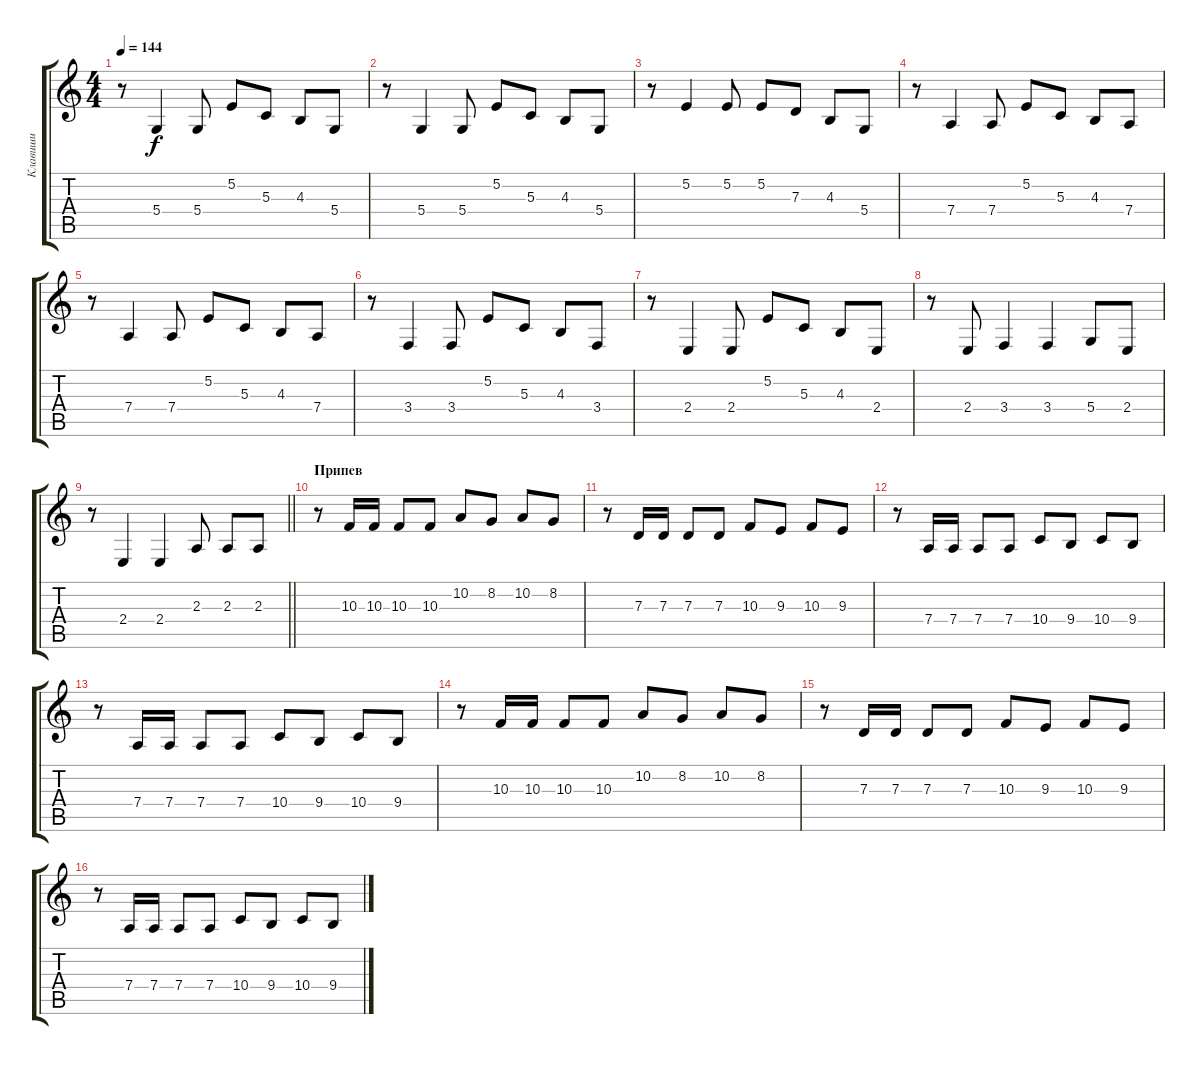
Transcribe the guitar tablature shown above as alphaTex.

\track ("Клавиши" "Клавиши") {instrument vibraphone}
\staff {score tabs}
\tuning (E4 B3 G3 D3 A2 E2) {hide}
\ts (4 4)
\tempo 144
\clef g2
\ks c
r.8{dy f} 5.4.4 5.4.8 5.2.8 5.3.8 4.3.8 5.4.8 |
r.8 5.4.4 5.4.8 5.2.8 5.3.8 4.3.8 5.4.8 |
r.8 5.2.4 5.2.8 5.2.8 7.3.8 4.3.8 5.4.8 |
r.8 7.4.4 7.4.8 5.2.8 5.3.8 4.3.8 7.4.8 |
r.8 7.4.4 7.4.8 5.2.8 5.3.8 4.3.8 7.4.8 |
r.8 3.4.4 3.4.8 5.2.8 5.3.8 4.3.8 3.4.8 |
r.8 2.4.4 2.4.8 5.2.8 5.3.8 4.3.8 2.4.8 |
r.8 2.4.8 3.4.4 3.4.4 5.4.8 2.4.8 |
\barLineRight lightlight
r.8 2.4.4 2.4.4 2.3.8 2.3.8 2.3.8 |
\section ("" "Припев")
r.8 10.3.16 10.3.16 10.3.8 10.3.8 10.2.8 8.2.8 10.2.8 8.2.8 |
r.8 7.3.16 7.3.16 7.3.8 7.3.8 10.3.8 9.3.8 10.3.8 9.3.8 |
r.8 7.4.16 7.4.16 7.4.8 7.4.8 10.4.8 9.4.8 10.4.8 9.4.8 |
r.8 7.4.16 7.4.16 7.4.8 7.4.8 10.4.8 9.4.8 10.4.8 9.4.8 |
r.8 10.3.16 10.3.16 10.3.8 10.3.8 10.2.8 8.2.8 10.2.8 8.2.8 |
r.8 7.3.16 7.3.16 7.3.8 7.3.8 10.3.8 9.3.8 10.3.8 9.3.8 |
r.8 7.4.16 7.4.16 7.4.8 7.4.8 10.4.8 9.4.8 10.4.8 9.4.8
